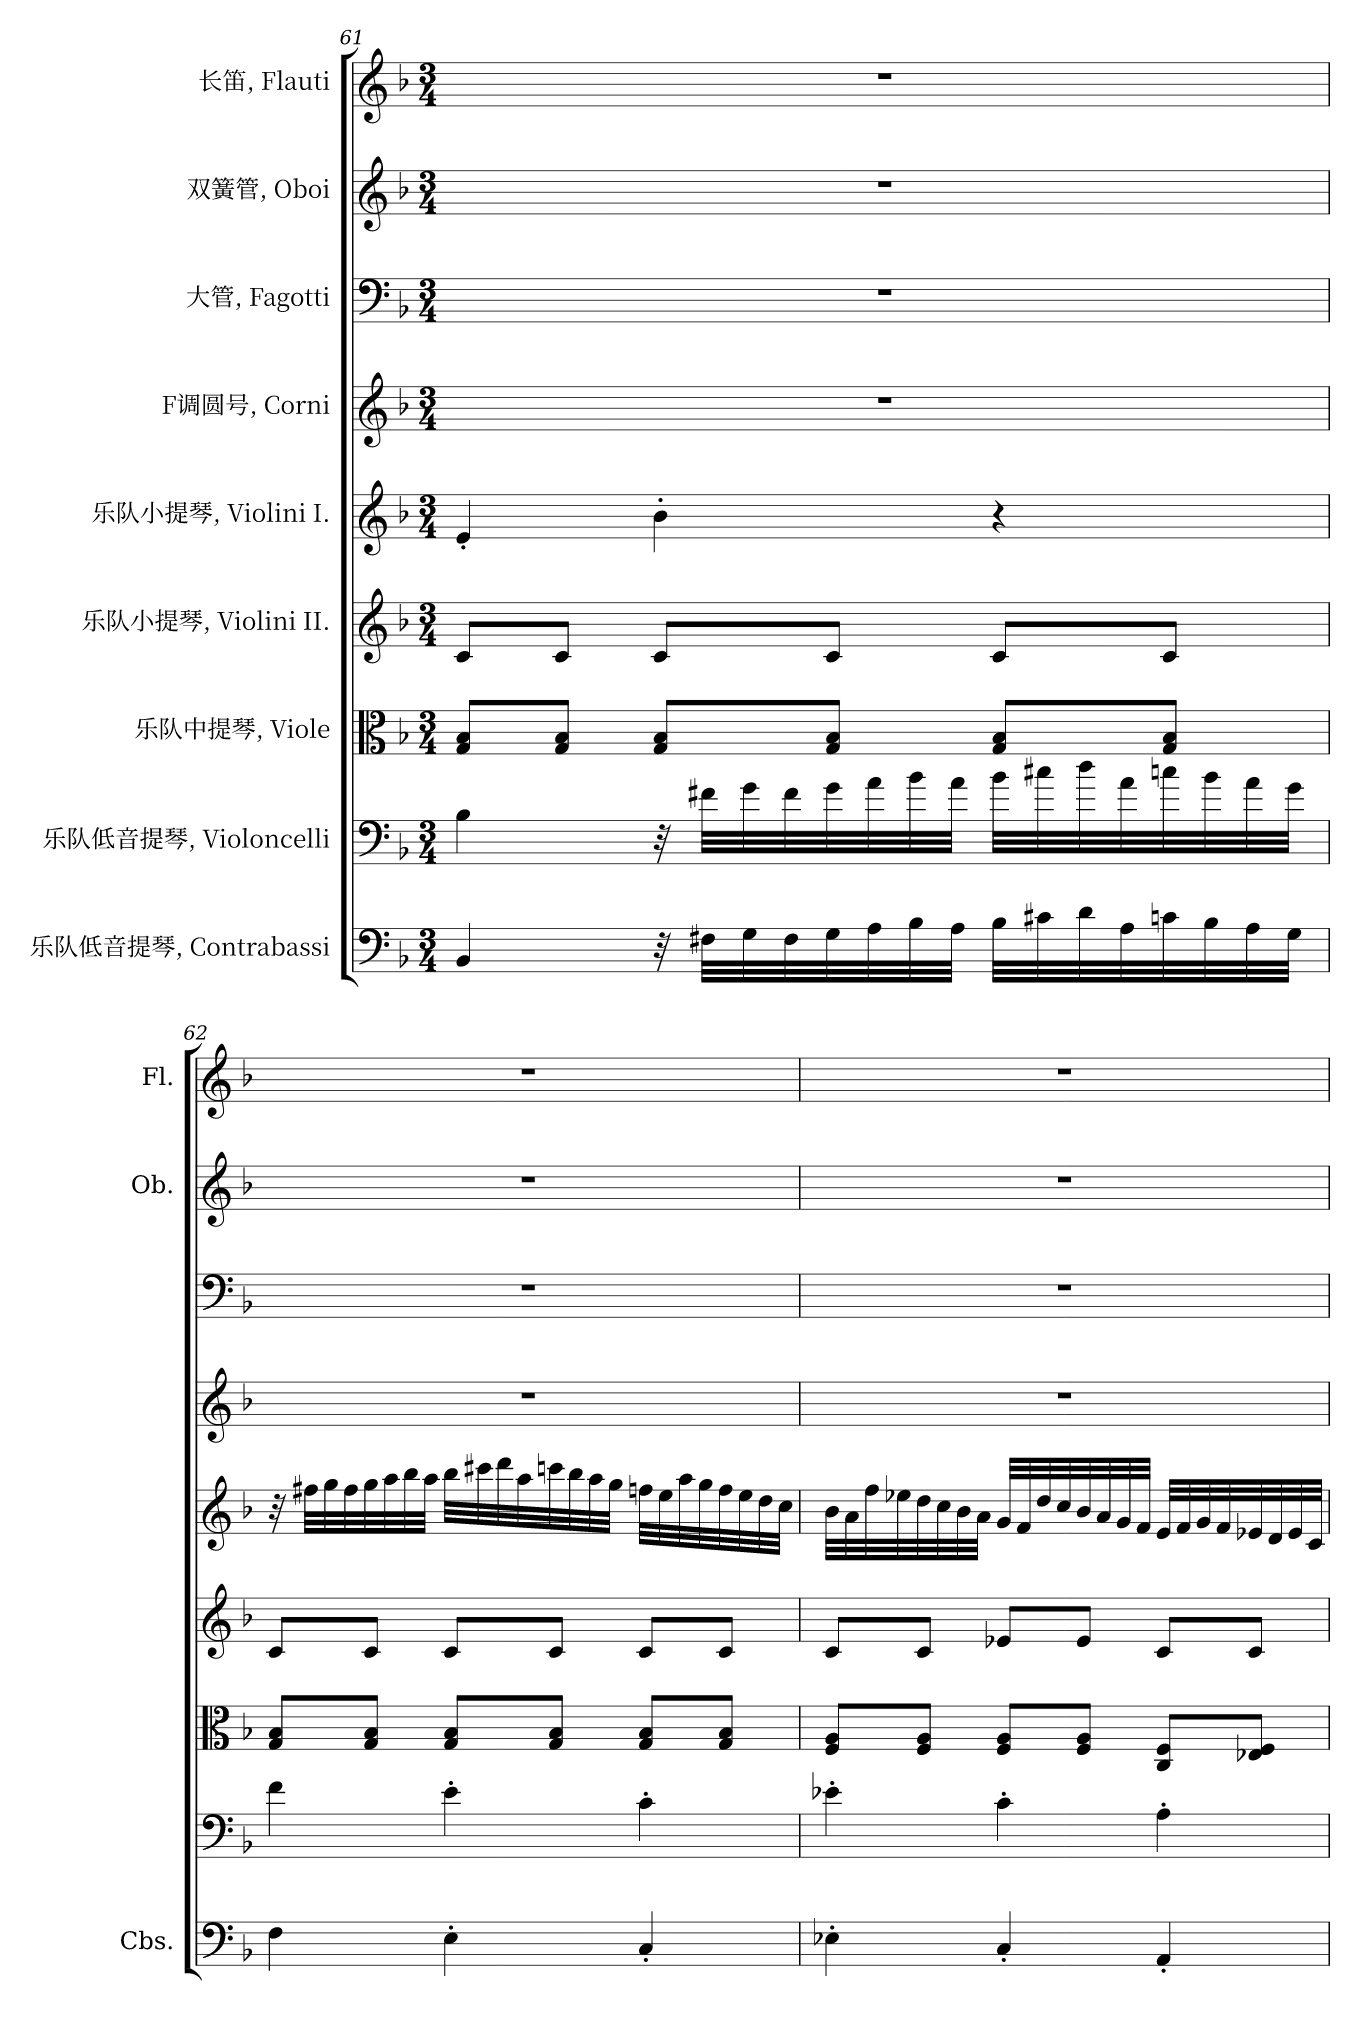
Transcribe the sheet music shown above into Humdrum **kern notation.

**kern	**kern	**kern	**kern	**kern	**kern	**kern	**kern	**kern
*part9	*part8	*part7	*part6	*part5	*part4	*part3	*part2	*part1
*staff9	*staff8	*staff7	*staff6	*staff5	*staff4	*staff3	*staff2	*staff1
*I"乐队低音提琴, Contrabassi	*I"乐队低音提琴, Violoncelli	*I"乐队中提琴, Viole	*I"乐队小提琴, Violini II.	*I"乐队小提琴, Violini I.	*I"F调圆号, Corni	*I"大管, Fagotti	*I"双簧管, Oboi	*I"长笛, Flauti
*I'Cbs.	*	*	*	*	*	*	*I'Ob.	*I'Fl.
!!LO:PB:g=z
*clefF4	*clefF4	*clefC3	*clefG2	*clefG2	*clefG2	*clefF4	*clefG2	*clefG2
*ITrd7c12	*ITrd7c12	*	*	*	*ITrd4c7	*	*	*
*k[b-]	*k[b-]	*k[b-]	*k[b-]	*k[b-]	*k[b-e-]	*k[b-]	*k[b-]	*k[b-]
*M3/4	*M3/4	*M3/4	*M3/4	*M3/4	*M3/4	*M3/4	*M3/4	*M3/4
=61	=61	=61	=61	=61	=61	=61	=61	=61
4BBB-/	4BB-\	8G/ 8B-/L	8c/L	4e'/	2.r	2.r	2.r	2.r
.	.	8G/ 8B-/J	8c/J	.	.	.	.	.
32r	32r	8G/ 8B-/L	8c/L	4b-'\	.	.	.	.
32FF#X\LLL	32F#X\LLL	.	.	.	.	.	.	.
32GG\	32G\	.	.	.	.	.	.	.
32FF#\	32F#\	.	.	.	.	.	.	.
32GG\	32G\	8G/ 8B-/J	8c/J	.	.	.	.	.
32AA\	32A\	.	.	.	.	.	.	.
32BB-\	32B-\	.	.	.	.	.	.	.
32AA\JJJ	32A\JJJ	.	.	.	.	.	.	.
32BB-\LLL	32B-\LLL	8G/ 8B-/L	8c/L	4r	.	.	.	.
32C#X\	32c#X\	.	.	.	.	.	.	.
32D\	32d\	.	.	.	.	.	.	.
32AA\	32A\	.	.	.	.	.	.	.
32Cn\	32cn\	8G/ 8B-/J	8c/J	.	.	.	.	.
32BB-\	32B-\	.	.	.	.	.	.	.
32AA\	32A\	.	.	.	.	.	.	.
32GG\JJJ	32G\JJJ	.	.	.	.	.	.	.
!!LO:PB:g=z
=62	=62	=62	=62	=62	=62	=62	=62	=62
4FF\	4F\	8G/ 8B-/L	8c/L	32r	2.r	2.r	2.r	2.r
.	.	.	.	32ff#X\LLL	.	.	.	.
.	.	.	.	32gg\	.	.	.	.
.	.	.	.	32ff#\	.	.	.	.
.	.	8G/ 8B-/J	8c/J	32gg\	.	.	.	.
.	.	.	.	32aa\	.	.	.	.
.	.	.	.	32bb-\	.	.	.	.
.	.	.	.	32aa\JJJ	.	.	.	.
4EE'\	4E'\	8G/ 8B-/L	8c/L	32bb-\LLL	.	.	.	.
.	.	.	.	32ccc#X\	.	.	.	.
.	.	.	.	32ddd\	.	.	.	.
.	.	.	.	32aa\	.	.	.	.
.	.	8G/ 8B-/J	8c/J	32cccn\	.	.	.	.
.	.	.	.	32bb-\	.	.	.	.
.	.	.	.	32aa\	.	.	.	.
.	.	.	.	32gg\JJJ	.	.	.	.
4CC'/	4C'\	8G/ 8B-/L	8c/L	32ffn\LLL	.	.	.	.
.	.	.	.	32ee\	.	.	.	.
.	.	.	.	32aa\	.	.	.	.
.	.	.	.	32gg\	.	.	.	.
.	.	8G/ 8B-/J	8c/J	32ff\	.	.	.	.
.	.	.	.	32ee\	.	.	.	.
.	.	.	.	32dd\	.	.	.	.
.	.	.	.	32cc\JJJ	.	.	.	.
!!LO:PB:g=z
=63	=63	=63	=63	=63	=63	=63	=63	=63
4EE-X'\	4E-X'\	8F/ 8A/L	8c/L	32b-\LLL	2.r	2.r	2.r	2.r
.	.	.	.	32a\	.	.	.	.
.	.	.	.	32ff\	.	.	.	.
.	.	.	.	32ee-X\	.	.	.	.
.	.	8F/ 8A/J	8c/J	32dd\	.	.	.	.
.	.	.	.	32cc\	.	.	.	.
.	.	.	.	32b-\	.	.	.	.
.	.	.	.	32a\JJJ	.	.	.	.
4CC'/	4C'\	8F/ 8A/L	8e-X/L	32g/LLL	.	.	.	.
.	.	.	.	32f/	.	.	.	.
.	.	.	.	32dd/	.	.	.	.
.	.	.	.	32cc/	.	.	.	.
.	.	8F/ 8A/J	8e-/J	32b-/	.	.	.	.
.	.	.	.	32a/	.	.	.	.
.	.	.	.	32g/	.	.	.	.
.	.	.	.	32f/JJJ	.	.	.	.
4AAA'/	4AA'\	8C/ 8F/L	8c/L	32e/LLL	.	.	.	.
.	.	.	.	32f/	.	.	.	.
.	.	.	.	32g/	.	.	.	.
.	.	.	.	32f/	.	.	.	.
.	.	8E-X/ 8F/J	8c/J	32e-X/	.	.	.	.
.	.	.	.	32d/	.	.	.	.
.	.	.	.	32e-/	.	.	.	.
.	.	.	.	32c/JJJ	.	.	.	.
=	=	=	=	=	=	=	=	=
*-	*-	*-	*-	*-	*-	*-	*-	*-
